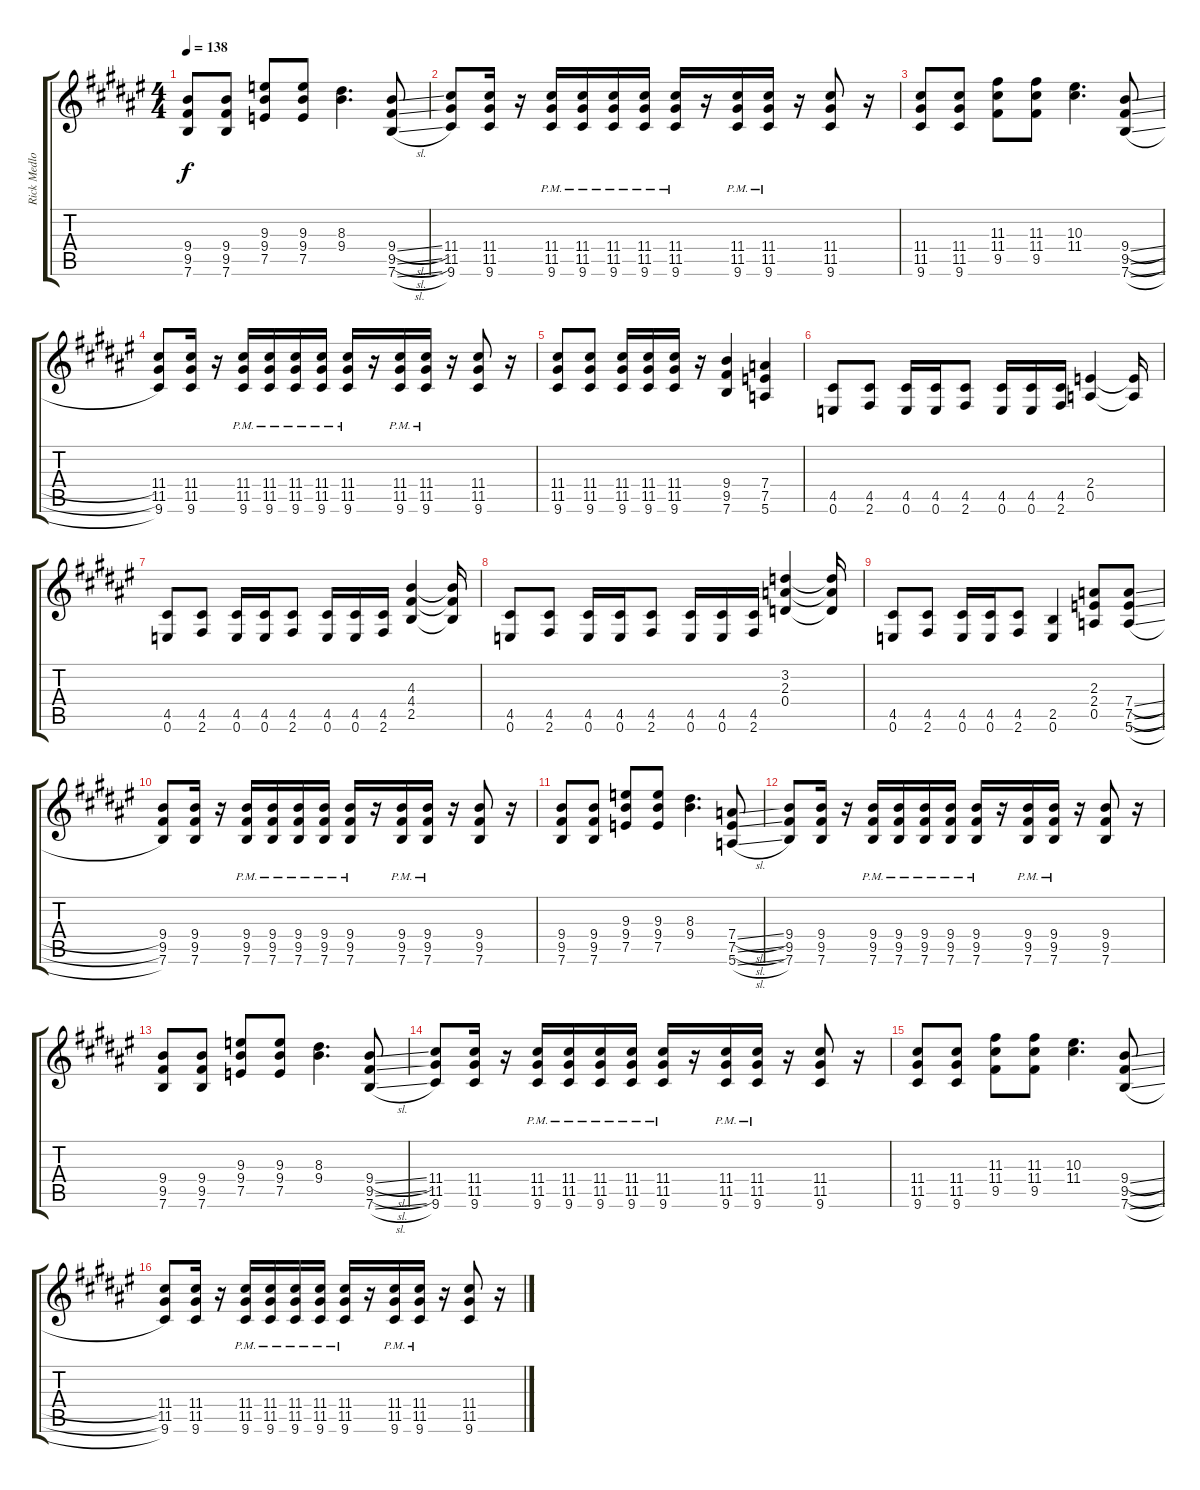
\track ("Rick Medlocke Guitar" "Rick Medlo") {instrument overdrivenguitar}
\staff {score tabs}
\tuning (E4 B3 G3 D3 A2 E2) {hide}
\ts (4 4)
\tempo 138
\clef g2
\ks f#
(9.4 9.5 7.6).8{dy f} (9.4 9.5 7.6).8 (9.3 9.4 7.5).8 (9.3 9.4 7.5).8 (8.3 9.4).4{d} (9.4{sl} 9.5{sl} 7.6{sl}).8 |
(11.4 11.5 9.6).8 (11.4 11.5 9.6).16 r.16 (11.4{pm} 11.5{pm} 9.6{pm}).16 (11.4{pm} 11.5{pm} 9.6{pm}).16 (11.4{pm} 11.5{pm} 9.6{pm}).16 (11.4{pm} 11.5{pm} 9.6{pm}).16 (11.4{pm} 11.5{pm} 9.6{pm}).16 r.16 (11.4{pm} 11.5{pm} 9.6{pm}).16 (11.4{pm} 11.5{pm} 9.6{pm}).16 r.16 (11.4 11.5 9.6).8 r.16 |
(11.4 11.5 9.6).8 (11.4 11.5 9.6).8 (11.3 11.4 9.5).8 (11.3 11.4 9.5).8 (10.3 11.4).4{d} (9.4{sl} 9.5{sl} 7.6{sl}).8 |
(11.4 11.5 9.6).8 (11.4 11.5 9.6).16 r.16 (11.4{pm} 11.5{pm} 9.6{pm}).16 (11.4{pm} 11.5{pm} 9.6{pm}).16 (11.4{pm} 11.5{pm} 9.6{pm}).16 (11.4{pm} 11.5{pm} 9.6{pm}).16 (11.4{pm} 11.5{pm} 9.6{pm}).16 r.16 (11.4{pm} 11.5{pm} 9.6{pm}).16 (11.4{pm} 11.5{pm} 9.6{pm}).16 r.16 (11.4 11.5 9.6).8 r.16 |
(11.4 11.5 9.6).8 (11.4 11.5 9.6).8 (11.4 11.5 9.6).16 (11.4 11.5 9.6).16 (11.4 11.5 9.6).16 r.16 (9.4 9.5 7.6).4 (7.4 7.5 5.6).4 |
(4.5 0.6).8 (4.5 2.6).8 (4.5 0.6).16 (4.5 0.6).16 (4.5 2.6).8 (4.5 0.6).16 (4.5 0.6).16 (4.5 2.6).16 (2.4 0.5).4 (2.4{t} 0.5{t}).16 |
(4.5 0.6).8 (4.5 2.6).8 (4.5 0.6).16 (4.5 0.6).16 (4.5 2.6).8 (4.5 0.6).16 (4.5 0.6).16 (4.5 2.6).16 (4.3 4.4 2.5).4 (4.3{t} 4.4{t} 2.5{t}).16 |
(4.5 0.6).8 (4.5 2.6).8 (4.5 0.6).16 (4.5 0.6).16 (4.5 2.6).8 (4.5 0.6).16 (4.5 0.6).16 (4.5 2.6).16 (3.2 2.3 0.4).4 (3.2{t} 2.3{t} 0.4{t}).16 |
(4.5 0.6).8 (4.5 2.6).8 (4.5 0.6).16 (4.5 0.6).16 (4.5 2.6).8 (2.5 0.6).4 (2.3 2.4 0.5).8 (7.4{sl} 7.5{sl} 5.6{sl}).8 |
(9.4 9.5 7.6).8 (9.4 9.5 7.6).16 r.16 (9.4{pm} 9.5{pm} 7.6{pm}).16 (9.4{pm} 9.5{pm} 7.6{pm}).16 (9.4{pm} 9.5{pm} 7.6{pm}).16 (9.4{pm} 9.5{pm} 7.6{pm}).16 (9.4{pm} 9.5{pm} 7.6{pm}).16 r.16 (9.4{pm} 9.5{pm} 7.6{pm}).16 (9.4{pm} 9.5{pm} 7.6{pm}).16 r.16 (9.4 9.5 7.6).8 r.16 |
(9.4 9.5 7.6).8 (9.4 9.5 7.6).8 (9.3 9.4 7.5).8 (9.3 9.4 7.5).8 (8.3 9.4).4{d} (7.4{sl} 7.5{sl} 5.6{sl}).8 |
(9.4 9.5 7.6).8 (9.4 9.5 7.6).16 r.16 (9.4{pm} 9.5{pm} 7.6{pm}).16 (9.4{pm} 9.5{pm} 7.6{pm}).16 (9.4{pm} 9.5{pm} 7.6{pm}).16 (9.4{pm} 9.5{pm} 7.6{pm}).16 (9.4{pm} 9.5{pm} 7.6{pm}).16 r.16 (9.4{pm} 9.5{pm} 7.6{pm}).16 (9.4{pm} 9.5{pm} 7.6{pm}).16 r.16 (9.4 9.5 7.6).8 r.16 |
(9.4 9.5 7.6).8 (9.4 9.5 7.6).8 (9.3 9.4 7.5).8 (9.3 9.4 7.5).8 (8.3 9.4).4{d} (9.4{sl} 9.5{sl} 7.6{sl}).8 |
(11.4 11.5 9.6).8 (11.4 11.5 9.6).16 r.16 (11.4{pm} 11.5{pm} 9.6{pm}).16 (11.4{pm} 11.5{pm} 9.6{pm}).16 (11.4{pm} 11.5{pm} 9.6{pm}).16 (11.4{pm} 11.5{pm} 9.6{pm}).16 (11.4{pm} 11.5{pm} 9.6{pm}).16 r.16 (11.4{pm} 11.5{pm} 9.6{pm}).16 (11.4{pm} 11.5{pm} 9.6{pm}).16 r.16 (11.4 11.5 9.6).8 r.16 |
(11.4 11.5 9.6).8 (11.4 11.5 9.6).8 (11.3 11.4 9.5).8 (11.3 11.4 9.5).8 (10.3 11.4).4{d} (9.4{sl} 9.5{sl} 7.6{sl}).8 |
(11.4 11.5 9.6).8 (11.4 11.5 9.6).16 r.16 (11.4{pm} 11.5{pm} 9.6{pm}).16 (11.4{pm} 11.5{pm} 9.6{pm}).16 (11.4{pm} 11.5{pm} 9.6{pm}).16 (11.4{pm} 11.5{pm} 9.6{pm}).16 (11.4{pm} 11.5{pm} 9.6{pm}).16 r.16 (11.4{pm} 11.5{pm} 9.6{pm}).16 (11.4{pm} 11.5{pm} 9.6{pm}).16 r.16 (11.4 11.5 9.6).8 r.16
